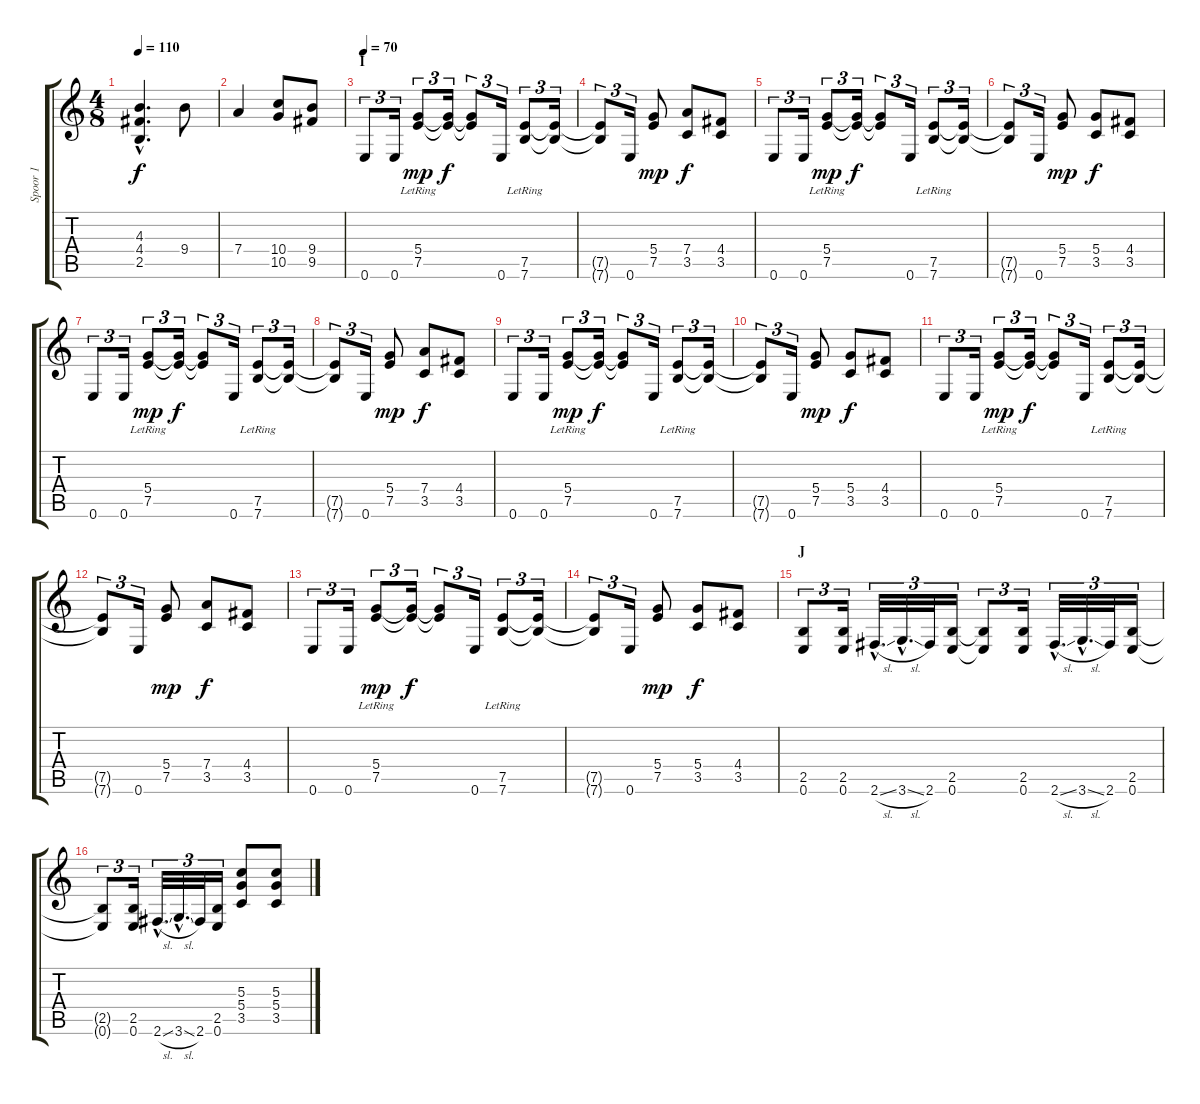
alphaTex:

\track ("Spoor 1" "Spoor 1") {instrument overdrivenguitar}
\staff {score tabs}
\tuning (E4 B3 G3 D3 A2 E2) {hide}
\ts (4 8)
\tempo 110
\clef g2
\ks c
(4.3{hac} 4.4{hac} 2.5{hac}).4{d dy f} 9.4.8 |
7.4.4 (10.4 10.5).8 (9.4 9.5).8 |
\section ("" "I")
\tempo 70
0.6.8{tu (3 2) volume 12} 0.6.16{tu (3 2)} (5.4{lr} 7.5).8{tu (3 2) dy mp} (5.4{t} 7.5{t}).16{tu (3 2) dy f} (5.4{t} 7.5{t}).8{tu (3 2)} 0.6.16{tu (3 2)} (7.5{lr} 7.6).8{tu (3 2)} (7.5{t} 7.6{t}).16{tu (3 2)} |
(7.5{t} 7.6{t}).8{tu (3 2)} 0.6.16{tu (3 2)} (5.4 7.5).8{dy mp} (7.4 3.5).8{dy f} (4.4 3.5).8 |
0.6.8{tu (3 2)} 0.6.16{tu (3 2)} (5.4{lr} 7.5).8{tu (3 2) dy mp} (5.4{t} 7.5{t}).16{tu (3 2) dy f} (5.4{t} 7.5{t}).8{tu (3 2)} 0.6.16{tu (3 2)} (7.5{lr} 7.6).8{tu (3 2)} (7.5{t} 7.6{t}).16{tu (3 2)} |
(7.5{t} 7.6{t}).8{tu (3 2)} 0.6.16{tu (3 2)} (5.4 7.5).8{dy mp} (5.4 3.5).8{dy f} (4.4 3.5).8 |
0.6.8{tu (3 2)} 0.6.16{tu (3 2)} (5.4{lr} 7.5).8{tu (3 2) dy mp} (5.4{t} 7.5{t}).16{tu (3 2) dy f} (5.4{t} 7.5{t}).8{tu (3 2)} 0.6.16{tu (3 2)} (7.5{lr} 7.6).8{tu (3 2)} (7.5{t} 7.6{t}).16{tu (3 2)} |
(7.5{t} 7.6{t}).8{tu (3 2)} 0.6.16{tu (3 2)} (5.4 7.5).8{dy mp} (7.4 3.5).8{dy f} (4.4 3.5).8 |
0.6.8{tu (3 2)} 0.6.16{tu (3 2)} (5.4{lr} 7.5).8{tu (3 2) dy mp} (5.4{t} 7.5{t}).16{tu (3 2) dy f} (5.4{t} 7.5{t}).8{tu (3 2)} 0.6.16{tu (3 2)} (7.5{lr} 7.6).8{tu (3 2)} (7.5{t} 7.6{t}).16{tu (3 2)} |
(7.5{t} 7.6{t}).8{tu (3 2)} 0.6.16{tu (3 2)} (5.4 7.5).8{dy mp} (5.4 3.5).8{dy f} (4.4 3.5).8 |
0.6.8{tu (3 2)} 0.6.16{tu (3 2)} (5.4{lr} 7.5).8{tu (3 2) dy mp} (5.4{t} 7.5{t}).16{tu (3 2) dy f} (5.4{t} 7.5{t}).8{tu (3 2)} 0.6.16{tu (3 2)} (7.5{lr} 7.6).8{tu (3 2)} (7.5{t} 7.6{t}).16{tu (3 2)} |
(7.5{t} 7.6{t}).8{tu (3 2)} 0.6.16{tu (3 2)} (5.4 7.5).8{dy mp} (7.4 3.5).8{dy f} (4.4 3.5).8 |
0.6.8{tu (3 2)} 0.6.16{tu (3 2)} (5.4{lr} 7.5).8{tu (3 2) dy mp} (5.4{t} 7.5{t}).16{tu (3 2) dy f} (5.4{t} 7.5{t}).8{tu (3 2)} 0.6.16{tu (3 2)} (7.5{lr} 7.6).8{tu (3 2)} (7.5{t} 7.6{t}).16{tu (3 2)} |
(7.5{t} 7.6{t}).8{tu (3 2)} 0.6.16{tu (3 2)} (5.4 7.5).8{dy mp} (5.4 3.5).8{dy f} (4.4 3.5).8 |
\section ("" "J")
(2.5 0.6).8{tu (3 2) volume 13} (2.5 0.6).16{tu (3 2)} 2.6{sl hac}.32{d tu (3 2)} 3.6{sl hac}.32{d tu (3 2)} 2.6.32{tu (3 2)} (2.5 0.6).16{tu (3 2)} (2.5{t} 0.6{t}).8{tu (3 2)} (2.5 0.6).16{tu (3 2)} 2.6{sl hac}.32{d tu (3 2)} 3.6{sl hac}.32{d tu (3 2)} 2.6.32{tu (3 2)} (2.5 0.6).16{tu (3 2)} |
(2.5{t} 0.6{t}).8{tu (3 2)} (2.5 0.6).16{tu (3 2)} 2.6{sl hac}.32{d tu (3 2)} 3.6{sl hac}.32{d tu (3 2)} 2.6.32{tu (3 2)} (2.5 0.6).16{tu (3 2)} (5.3 5.4 3.5).8 (5.3 5.4 3.5).8
